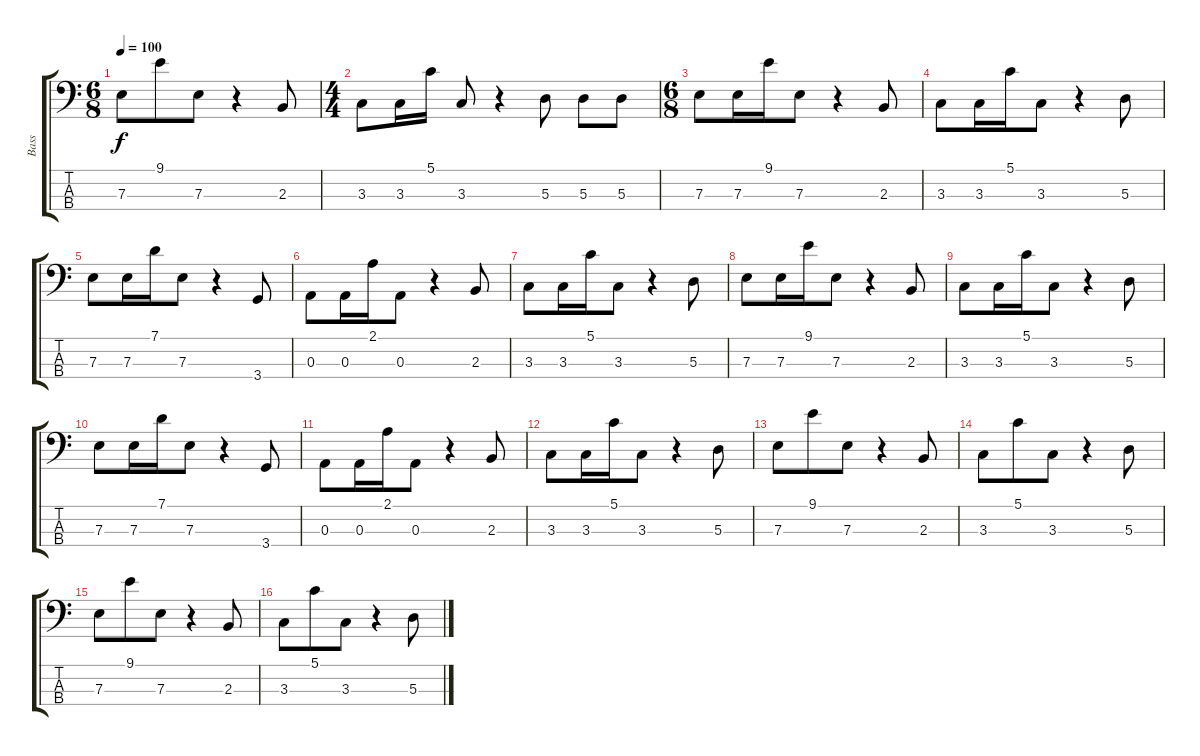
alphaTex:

\track ("Bass" "Bass") {instrument electricbassfinger}
\staff {score tabs}
\tuning (G2 D2 A1 E1) {hide}
\ts (6 8)
\tempo 100
\clef f4
\ks c
7.3.8{dy f} 9.1.8 7.3.8 r.4 2.3.8 |
\ts (4 4)
3.3.8 3.3.16 5.1.16 3.3.8 r.4 5.3.8 5.3.8 5.3.8 |
\ts (6 8)
7.3.8 7.3.16 9.1.16 7.3.8 r.4 2.3.8 |
3.3.8 3.3.16 5.1.16 3.3.8 r.4 5.3.8 |
7.3.8 7.3.16 7.1.16 7.3.8 r.4 3.4.8 |
0.3.8 0.3.16 2.1.16 0.3.8 r.4 2.3.8 |
3.3.8 3.3.16 5.1.16 3.3.8 r.4 5.3.8 |
7.3.8 7.3.16 9.1.16 7.3.8 r.4 2.3.8 |
3.3.8 3.3.16 5.1.16 3.3.8 r.4 5.3.8 |
7.3.8 7.3.16 7.1.16 7.3.8 r.4 3.4.8 |
0.3.8 0.3.16 2.1.16 0.3.8 r.4 2.3.8 |
3.3.8 3.3.16 5.1.16 3.3.8 r.4 5.3.8 |
7.3.8 9.1.8 7.3.8 r.4 2.3.8 |
3.3.8 5.1.8 3.3.8 r.4 5.3.8 |
7.3.8 9.1.8 7.3.8 r.4 2.3.8 |
3.3.8 5.1.8 3.3.8 r.4 5.3.8
